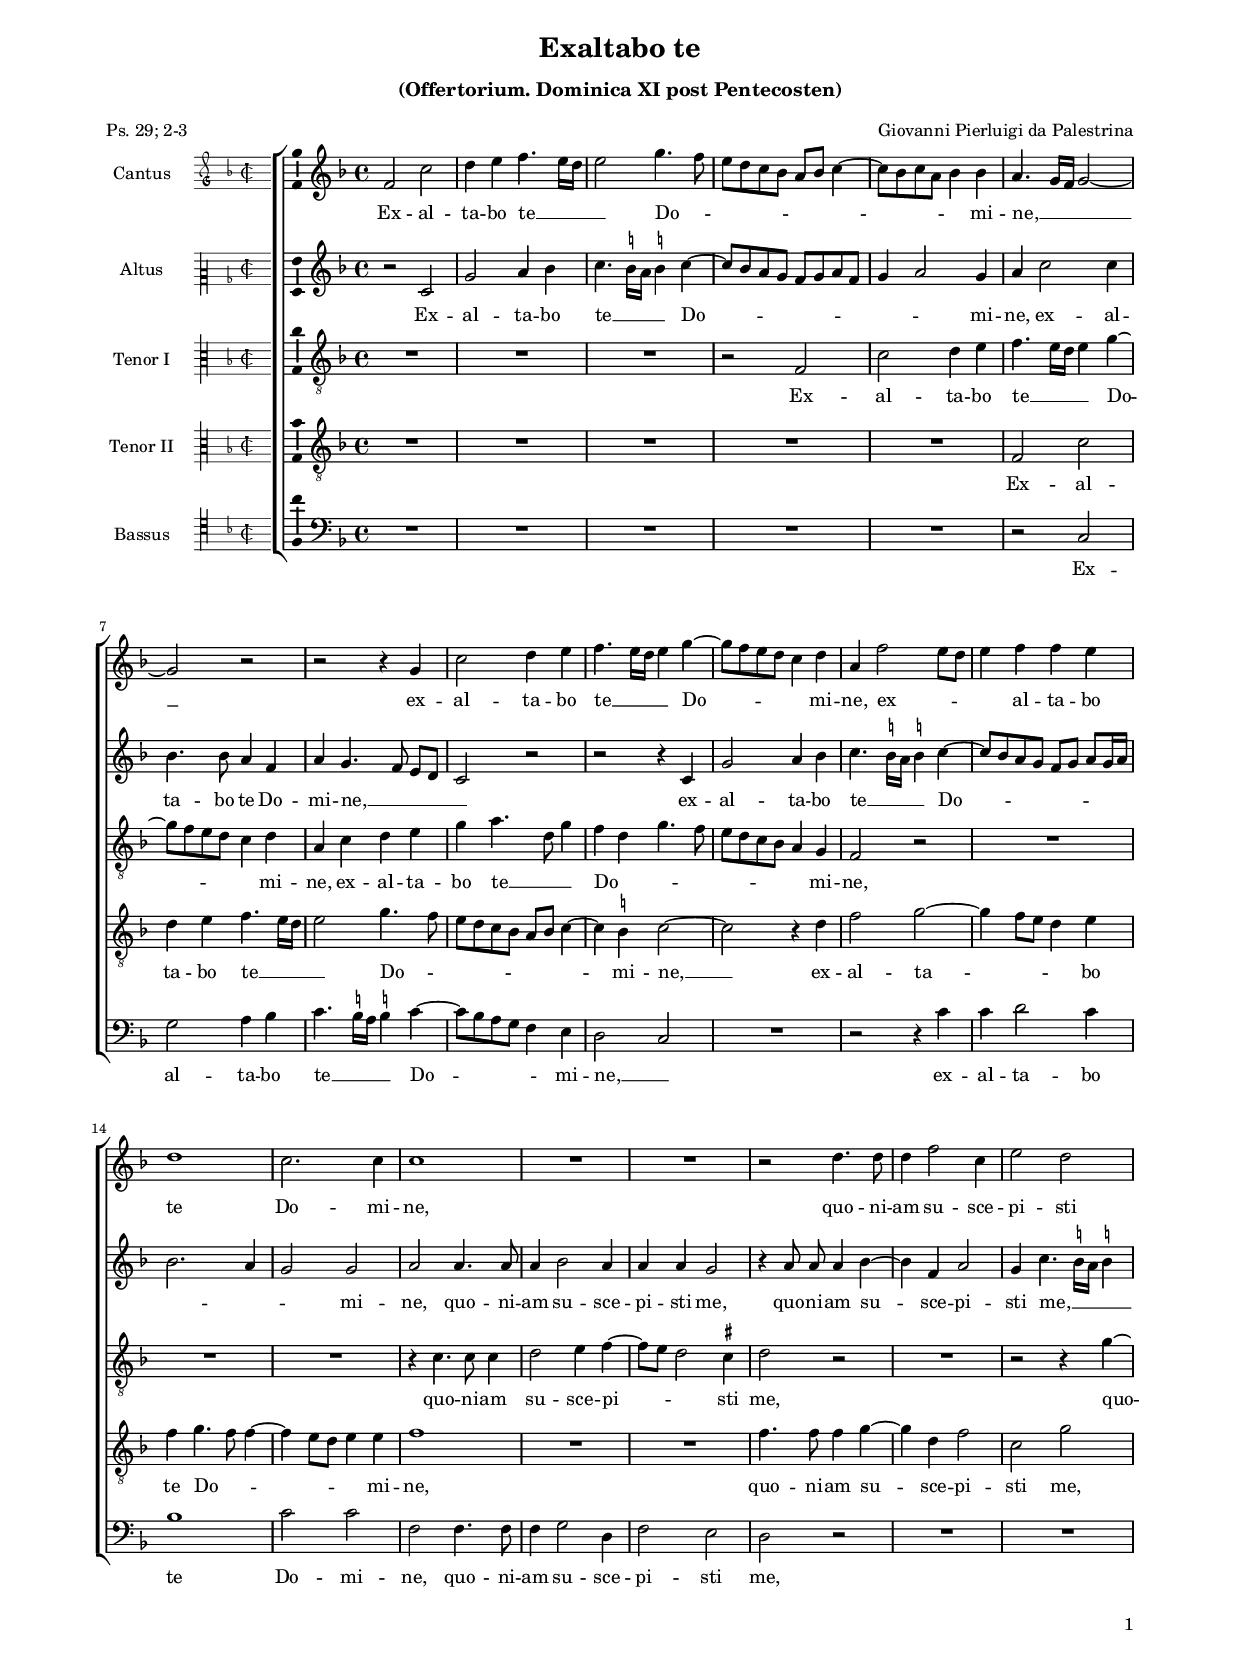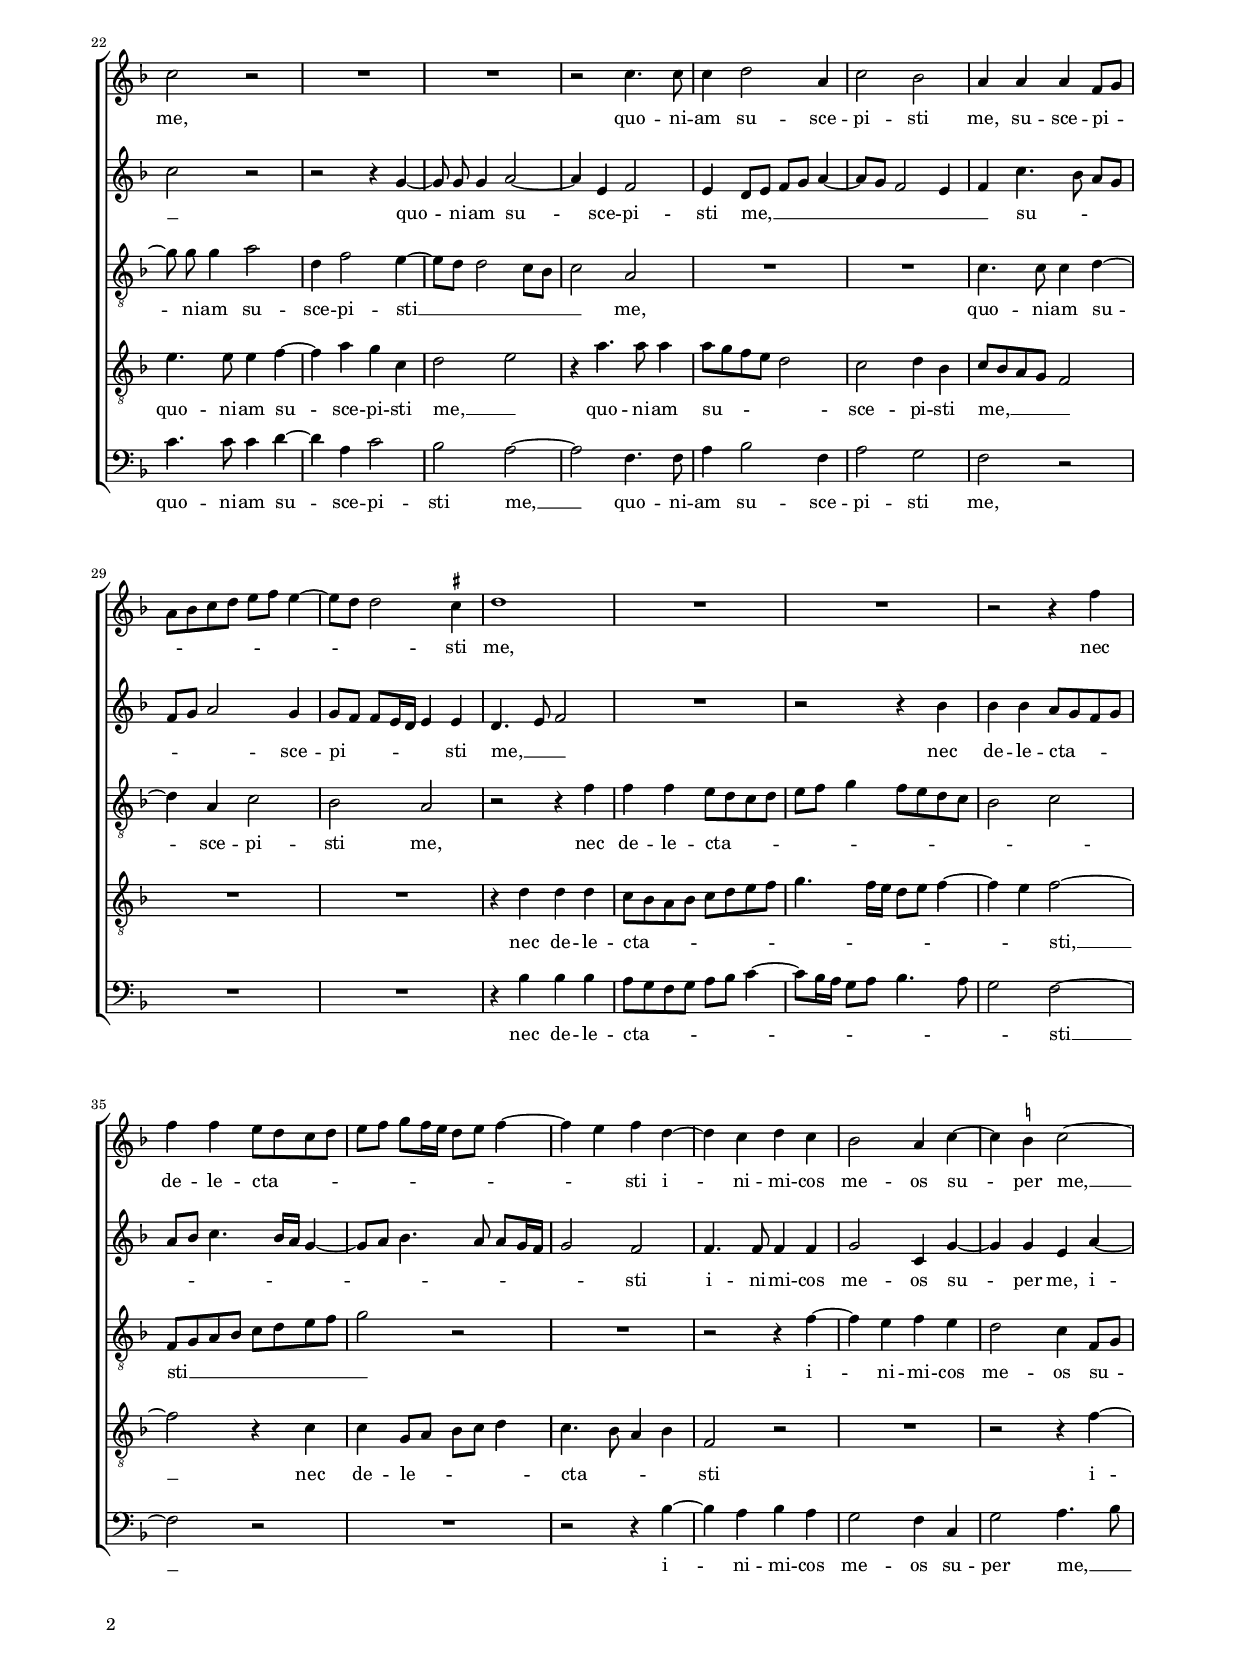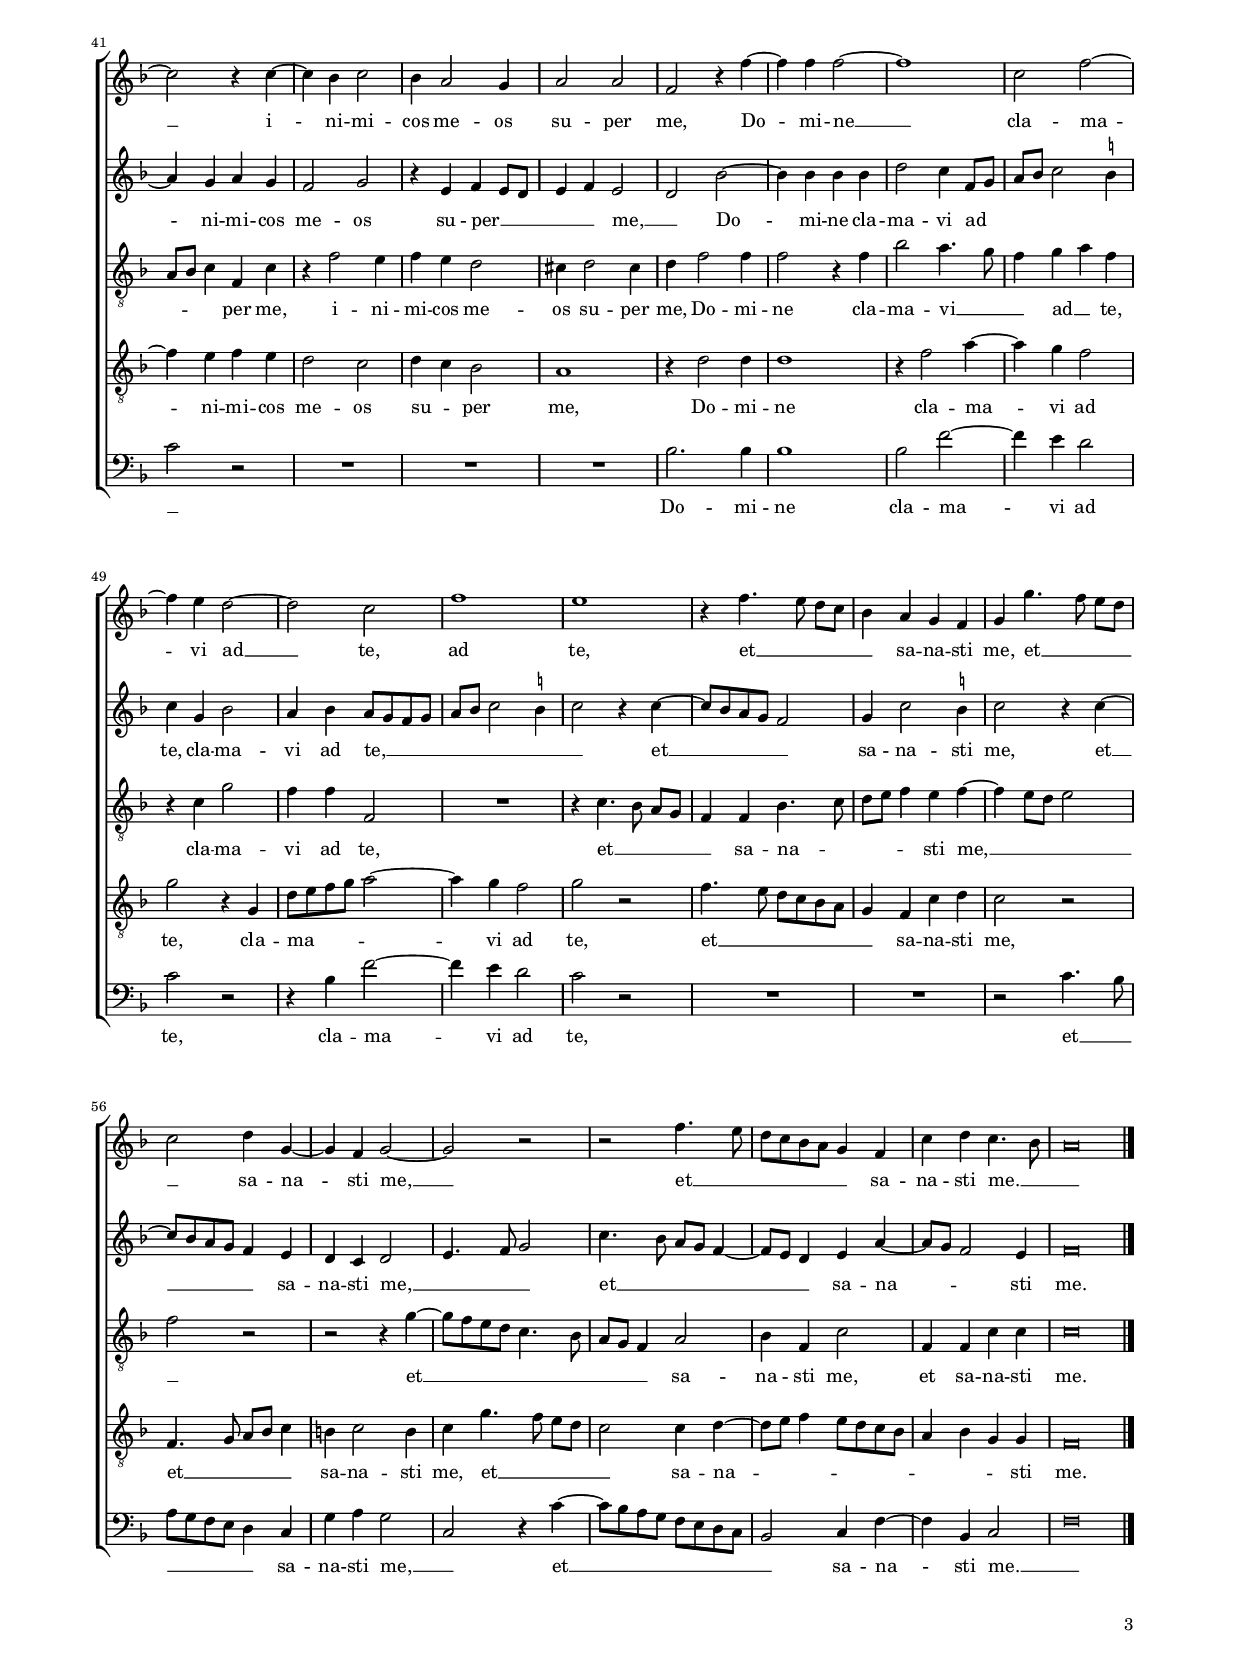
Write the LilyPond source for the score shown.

\header
{
  title="Exaltabo te"
  subtitle=\markup { \column { \vspace #0.5 "(Offertorium. Dominica XI post Pentecosten)" \transparent "x" } }
  poet="Ps. 29; 2-3"
  composer="Giovanni Pierluigi da Palestrina"
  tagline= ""
}

\version "2.24.1"
\language deutsch
#(set-global-staff-size 15)
% #(set-default-paper-size "letter")
#(ly:set-option 'point-and-click #f)




	ficta = { \once \set suggestAccidentals = ##t }

	forget = #(define-music-function (music) (ly:music?) #{
		\accidentalStyle forget
		$music
		\accidentalStyle default
		#})

    
\paper
	{
	top-margin = 1.6 \cm
	bottom-margin = 1 \cm
	left-margin = 1.8 \cm
	right-margin = 1.8 \cm
	ragged-bottom = ##f
	ragged-last-bottom = ##t
	print-page-number = ##f
	system-system-spacing = #'((basic-distance . 17) (minimum-distance . 14) (padding . 5) (strechability . 150))
	oddFooterMarkup=\markup   \fill-line { "" \fromproperty #'page:page-number-string }
	evenFooterMarkup=\markup  \fill-line { \fromproperty #'page:page-number-string "" }
	last-bottom-spacing = #'((basic-distance . 12) (minimum-distance . 7) (padding . 4))
	systems-per-page = 3
%   page-count = 3
%	min-systems-per-page = 3
%	print-all-headers = ##t
%	print-first-page-number = ##t
%	first-page-number = 1
	}

	
global = {
	\key f \major
	\time 4/4
	\set Score.tempoHideNote = ##t
	\tempo 4 = 100
	\skip 1*61
	\set Score.measureLength = #(ly:make-moment 2/1)
	\skip 1*2 \bar "|."
	}
    

incipitcantus = \relative c' {
    \time 2/2
    \clef "petrucci-g2"
    \key f \major
    }
    
incipitcantusVoice = <<
    \new MensuralVoice <<
        { s1 \noBreak }
        \incipitcantus
    >>
    >>
    
    
incipitaltus = \relative c' {
    \time 2/2
    \clef "petrucci-c2"
    \key f \major
    s4 \bar ""
    }
    
incipitaltusVoice = <<
    \new MensuralVoice <<
        { s1 \noBreak }
        \incipitaltus
    >>
    >>
    
incipittenor = \relative c' {
    \time 2/2
    \clef "petrucci-c3"
    \key f \major
    }
    
incipittenorVoice = <<
    \new MensuralVoice <<
        { s1 \noBreak }
        \incipittenor
    >>
    >>
    
incipitquintus = \relative c' {
    \time 2/2
    \clef "petrucci-c3"
    \key f \major
    }
    
incipitquintusVoice = <<
    \new MensuralVoice <<
        { s1 \noBreak }
        \incipitquintus
    >>
    >>
    
    
incipitbassus= \relative c {
    \time 2/2
    \clef "petrucci-c4"
    \key f \major
    }
    
incipitbassusVoice = <<
    \new MensuralVoice <<
        { s1 \noBreak }
        \incipitbassus
    >>
    >>


cantus =  \relative c''
	{
	f,2 c'
	d4 e f4. e16 d
	e2 g4. f8
	e8 d c b a b c4~
%5
	c8 b c a b4 b |
	a4. g16 f g2~
	g2 r
	r2 r4 g
	c2 d4 e
%10
	f4. e16 d e4 g~ |
	g8 f e d c4 d
	a4 f'2 e8 d
	e4 f f e
	d1
%15
	c2. c4 |
	c1
	R1
	R1
	r2 d4. d8
%20
	d4 f2 c4 |
	e2 d
	c2 r
	R1
	R1
%25
	r2 c4. c8 |
	c4 d2 a4
	c2 b
	a4 a a f8 g
	a8 b c d e f e4~
%30
	e8 d d2 \ficta cis4 |
	d1
	R1
	R1
	r2 r4 f
%35
	f4 f e8 d c d |
	e8 f g[ f16 e] d8 e f4~
	f4 e f d~
	d4 c d c
	b2 a4 c~
%40
	c4 \ficta h c2~ |
	c2 r4 c~
	c4 b c2
	b4 a2 g4
	a2 a
%45
	f2 r4 f'~ |
	f4 f f2~
	f1
	c2 f~
	f4 e d2~
%50
	d2 c |
	f1
	e1
	r4 f4. e8 d[ c]
	b4 a g f
%55
	g4 g'4. f8 e[ d] |
	c2 d4 g,~
	g4 f g2~
	g2 r
	r2 f'4. e8
%60
	d8 c b a g4 f |
	c'4 d c4. b8
	a\breve |
	}


altus =  \relative c'
	{
	r2 c
	g'2 a4 b
	c4. \stemDown \ficta h16 a \stemNeutral \ficta h!4 c~
	c8 b a g f g a f
%5
	g4 a2 g4 |
	a4 c2 c4
	b4. b8 a4 f
	a4 g4. f8 e[ d]
	c2 r
%10
	r2 r4 c |
	g'2 a4 b
	c4. \stemDown \ficta h16 a \stemNeutral \ficta h!4 c~
	c8 b a g f g a[ g16 a]
	b2. a4
%15
	g2 g |
	a2 a4. a8
	a4 b2 a4
	a4 a g2
	r4 \autoBeamOff a8 a \autoBeamOn a4 b~
%20
	b4 f a2 |
	g4 c4. \stemDown \ficta h16 a \stemNeutral \ficta h!4
	c2 r
	r2 r4 g~
	\autoBeamOff g8 g \autoBeamOn g4 a2~
%25
	a4 e f2 |
	e4 d8 e f g a4~
	a8 g f2 e4
	f4 c'4. b8 a[ g]
	f8 g a2 g4
%30
	g8 f f[ e16 d] e4 e |
	d4. e8 f2
	R1
	r2 r4 b
	b4 b a8 g f g
%35
	a8 b c4. b16 a g4~ |
	g8 a b4. a8 a[ g16 f]
	g2 f
	f4. f8 f4 f
	g2 c,4 g'~
%40
	g4 g e a~ |
	a4 g a g
	f2 g
	r4 e f e8 d
	e4 f e2
%45
	d2 b'~ |
	b4 b b b
	d2 c4 f,8 g
	a8 b c2 \ficta h4
	c4 g b2
%50
	a4 b a8 g f g |
	a8 b c2 \ficta h4
	c2 r4 c~
	c8 b a g f2
	g4 c2 \ficta h4
%55
	c2 r4 c~ |
	c8 b a g f4 e
	d4 c d2
	e4. f8 g2
	c4. b8 a g f4~
%60
	f8 e d4 e a~ |
	a8 g f2 e4
	f\breve |
	}


tenor =  \relative c'
	{
	R1
	R1
	R1
	r2 f,
%5
	c'2 d4 e |
	f4. e16 d e4 g~
	g8 f e d c4 d
	a4 c d e
	g4 a4. d,8 g4
%10
	f4 d g4. f8 |
	e8 d c b a4 g
	f2 r
	R1
	R1
%15
	R1 |
	r4 c'4. c8 c4
	d2 e4 f~
	f8 e d2 \ficta cis4
	d2 r
%20
	R1 |
	r2 r4 g~
	\autoBeamOff g8 g \autoBeamOn g4 a2
	d,4 f2 e4~
	e8 d d2 c8 b
%25
	c2 a |
	R1
	R1
	c4. c8 c4 d~
	d4 a c2
%30
	b2 a |
	r2 r4 f'
	f4 f e8 d c d
	e8 f g4 f8 e d c
	b2 c
%35
	f,8 g a b c d e f |
	g2 r
	R1
	r2 r4 f~
	f4 e f e
%40
	d2 c4 f,8 g |
	a8 b c4 f, c'
	r4 f2 e4
	f4 e d2
	cis4 d2 cis4
%45
	d4 f2 f4 |
	f2 r4 f
	b2 a4. g8
	f4 g a f
	r4 c g'2
%50
	f4 f f,2 |
	R1
	r4 c'4. b8 a[ g]
	f4 f b4. c8
	d8 e f4 e f~
%55
	f4 e8 d e2 |
	f2 r
	r2 r4 g~
	g8 f e d c4. b8
	a8 g f4 a2
%60
	b4 f c'2 |
	f,4 f c' c
	c\breve |
	}


quintus  =  \relative c'
	{
	R1
	R1
	R1
	R1
%5
	R1 |
	f,2 c'
	d4 e f4. e16 d
	e2 g4. f8
	e8 d c b a b c4~
%10
	c4 \ficta h c2~ |
	c2 r4 d
	f2 g~
	g4 f8 e d4 e
	f4 g4. f8 f4~
%15
	f4 e8 d e4 e |
	f1
	R1
	R1
	f4. f8 f4 g~
%20
	g4 d f2 |
	c2 g'
	e4. e8 e4 f~
	f4 a g c,
	d2 e
%25
	r4 a4. a8 a4 |
	a8 g f e d2
	c2 d4 b
	c8 b a g f2
	R1
%30
	R1 |
	r4 d' d d
	c8 b a b c d e f
	g4. f16 e d8 e f4~
	f4 e f2~
%35
	f2 r4 c |
	c4 g8 a b c d4
	c4. b8 a4 b
	f2 r
	R1
%40
	r2 r4 f'~ |
	f4 e f e
	d2 c
	d4 c b2
	a1
%45
	r4 d2 d4 |
	d1
	r4 f2 a4~
	a4 g f2
	g2 r4 g,
%50
	d'8 e f g a2~ |
	a4 g f2
	g2 r
	f4. e8 d c b a
	g4 f c' d
%55
	c2 r |
	f,4. g8 a b c4
	h4 c2 h4
	c4 g'4. f8 e[ d]
	c2 c4 d~
%60
	d8 e f4 e8 d c b |
	a4 b g g
	f\breve |
	}


bassus  =  \relative c
	{
	R1
	R1
	R1
	R1
%5
	R1 |
	r2 c
	g'2 a4 b
	c4. \ficta h16 a \ficta h!4 c~
	c8 b a g f4 e
%10
	d2 c |
	R1
	r2 r4 c'
	c4 d2 c4
	b1
%15
	c2 c |
	f,2 f4. f8
	f4 g2 d4
	f2 e
	d2 r
%20
	R1 |
	R1
	c'4. c8 c4 d~
	d4 a c2
	b2 a~
%25
	a2 f4. f8 |
	a4 b2 f4
	a2 g
	f2 r
	R1
%30
	R1 |
	r4 b b b
	a8 g f g a b c4~
	c8 b16 a g8[ a] b4. a8
	g2 f~
%35
	f2 r |
	R1
	r2 r4 b~
	b4 a b a
	g2 f4 c
%40
	g'2 a4. b8 |
	c2 r
	R1
	R1
	R1
%45
	b2. b4 |
	b1
	b2 f'~
	f4 e d2
	c2 r
%50
	r4 b f'2~ |
	f4 e d2
	c2 r
	R1
	R1
%55
	r2 c4. b8 |
	a8 g f e d4 c
	g'4 a g2
	c,2 r4 c'~
	c8 b a g f8 e d c
%60
	b2 c4 f~ |
	f4 b, c2
	f\breve |
	}


lyricscantus = \lyricmode {
    Ex -- al -- ta -- bo te __ _ _ _ Do -- _ _ _ _ _ _ _ _ _ _ _ _ mi -- ne, __ _ _ _
    ex -- al -- ta -- bo te __ _ _ _ Do -- _ _ _ _ mi -- ne,
    ex -- _ _ _ al -- ta -- bo te Do -- mi -- ne,
    quo -- ni -- am su -- sce -- pi -- sti me,
    quo -- ni -- am su -- sce -- pi -- sti me,
    su -- sce -- pi -- _ _ _ _ _ _ _ _ _ _ sti me,
    nec de -- le -- cta -- _ _ _ _ _ _ _ _ _ _ _ _ sti i -- ni -- mi -- cos me -- os su -- per me, __
    i -- ni -- mi -- cos me -- os su -- per me,
    Do -- mi -- ne __ cla -- ma -- vi ad __ te,
    ad te,
    et __ _ _ _ _ sa -- na -- sti me,
    et __ _ _ _ _ sa -- na -- sti me, __ 
    et __ _ _ _ _ _ _ sa -- na -- sti me. __ _ _
	}


lyricsaltus = \lyricmode {
    Ex -- al -- ta -- bo te __ _ _ _ Do -- _ _ _ _ _ _ _ _ _ mi -- ne,
    ex -- al -- ta -- bo te Do -- mi -- ne, __ _ _ _ _
    ex -- al -- ta -- bo te __ _ _ _ Do -- _ _ _ _ _ _ _ _ _ _ _ mi -- ne,
    quo -- ni -- am su -- sce -- pi -- sti me,
    quo -- ni -- am su -- sce -- pi -- sti me, __ _ _ _ _
    quo -- ni -- am su -- sce -- pi -- sti me, __ _ _ _ _ _ _ _ _
    su -- _ _ _ _ _ _ sce -- pi -- _ _ _ _ _ sti me, __ _ _
    nec de -- le -- cta -- _ _ _ _ _ _ _ _ _ _ _ _ _ _ _ _ sti i -- ni -- mi -- cos me -- os su -- per me,
    i -- ni -- mi -- cos me -- os su -- per __ _ _ _ _ me, __ _
    Do -- mi -- ne cla -- ma -- vi ad _ _ _ _ _ te,
    cla -- ma -- vi ad te, __ _ _ _ _ _ _ _ _
    et __ _ _ _ _ sa -- na -- sti me,
    et __ _ _ _ _ sa -- na -- sti me, __ _ _ _ 
    et __ _ _ _ _ _ _ sa -- na -- _ _ sti me.
	}


lyricstenor = \lyricmode {
    Ex -- al -- ta -- bo te __ _ _ _ Do -- _ _ _ _ mi -- ne,
    ex -- al -- ta -- bo te __ _ _ Do -- _ _ _ _ _ _ _ _ mi -- ne,
    quo -- ni -- am su -- sce -- pi -- _ _ sti me,
    quo -- ni -- am su -- sce -- pi -- sti __ _ _ _ _ _ me,
    quo -- ni -- am su -- sce -- pi -- sti me,
    nec de -- le -- cta -- _ _ _ _ _ _ _ _ _ _ _ _ sti __ _ _ _ _ _ _ _ _ 
    i -- ni -- mi -- cos me -- os su -- _ _ _ _ per me,
    i -- ni -- mi -- cos me -- os su -- per me,
    Do -- mi -- ne cla -- ma -- vi __ _ _ ad __ _ te,
    cla -- ma -- vi ad te,
    et __ _ _ _ _ sa -- na -- _ _ _ _ sti me, __ _ _ _ _
    et __ _ _ _ _ _ _ _ _ sa -- na -- sti me,
    et sa -- na -- sti me.
	}


lyricsquintus = \lyricmode {
    Ex -- al -- ta -- bo te __ _ _ _ Do -- _ _ _ _ _ _ _ _ mi -- ne, __
    ex -- al -- ta -- _ _ _ bo te Do -- _ _ _ _ _ mi -- ne,
    quo -- ni -- am su -- sce -- pi -- sti me,
    quo -- ni -- am su -- sce -- pi -- sti me, __ _
    quo -- ni -- am su -- _ _ _ _ sce -- pi -- sti me, __ _ _ _ _
    nec de -- le -- cta -- _ _ _ _ _ _ _ _ _ _ _ _ _ _ sti, __ 
    nec de -- le -- _ _ _ _ cta -- _ _ _ sti
    i -- ni -- mi -- cos me -- os su -- _ per me,
    Do -- mi -- ne cla -- ma -- vi ad te,
    cla -- ma -- _ _ _ _ vi ad te,
    et __ _ _ _ _ _ _ sa -- na -- sti me,
    et __ _ _ _ _ sa -- na -- sti me,
    et __ _ _ _ _ sa -- na -- _ _ _ _ _ _ _ _ _ sti me.
	}


lyricsbassus = \lyricmode {
    Ex -- al -- ta -- bo te __ _ _ _ Do -- _ _ _ _ mi -- ne, __ _
    ex -- al -- ta -- bo te Do -- mi -- ne,
    quo -- ni -- am su -- sce -- pi -- sti me,
    quo -- ni -- am su -- sce -- pi -- sti me, __
    quo -- ni -- am su -- sce -- pi -- sti me,
    nec de -- le -- cta -- _ _ _ _ _ _ _ _ _ _ _ _ _ sti __ i -- ni -- mi -- cos me -- os su -- per me, __ _ _
    Do -- mi -- ne cla -- ma -- vi ad te,
    cla -- ma -- vi ad te,
    et __ _ _ _ _ _ _ sa -- na -- sti me, __ _
    et __ _ _ _ _ _ _ _ _ sa -- na -- sti me. __ _
	}


\score
{  
    \transpose c c {
	\new ChoirStaff \with { \override StaffGrouper.staff-staff-spacing.basic-distance = #12 }
	<<

	\new Staff << \global
	\new Voice="v1" {
		\set Staff.instrumentName="Cantus"
        \incipit \incipitcantusVoice
%		\set Staff.instrumentName= "S"
		\set Staff.midiInstrument = "reed organ"
		\clef violin
		\cantus }
	\new Lyrics \lyricsto "v1" {\lyricscantus }
	>>


	\new Staff << \global
	\new Voice="v2" {
		\set Staff.instrumentName="Altus"
        \incipit \incipitaltusVoice
%		\set Staff.instrumentName= "A"
		\set Staff.midiInstrument = "reed organ"
		\clef violin % "G_8"
		\altus}
	\new Lyrics \lyricsto "v2" {\lyricsaltus }
	>>


	\new Staff << \global
	\new Voice="v3" {
		\set Staff.instrumentName="Tenor I"
        \incipit \incipittenorVoice
%		\set Staff.instrumentName= "T"
		\set Staff.midiInstrument = "reed organ"
		\clef "G_8"
		\tenor }
	\new Lyrics \lyricsto "v3" {\lyricstenor }
	>>


	\new Staff << \global
	\new Voice="v5" {
		\set Staff.instrumentName="Tenor II"
        \incipit \incipitquintusVoice
%		\set Staff.instrumentName= "Q"
		\set Staff.midiInstrument = "reed organ"
		\clef "G_8"
		\quintus}
	\new Lyrics \lyricsto "v5" {\lyricsquintus }
	>>


	\new Staff << \global
	\new Voice="v4" {
		\set Staff.instrumentName="Bassus"
        \incipit \incipitbassusVoice
%		\set Staff.instrumentName= "B"
		\set Staff.midiInstrument = "reed organ"
		\clef bass 
		\bassus }
	\new Lyrics \lyricsto "v4" {\lyricsbassus}
	>>

	>>
	} % transpose

	\layout
	{
	indent = 3\cm
    incipit-width = 1.3 \cm
	\context { \Lyrics \override VerticalAxisGroup.nonstaff-relatedstaff-spacing.padding = #1.4 }
%	\context { \Lyrics \override LyricText.font-size = #1 }
	\context { \Staff \override TimeSignature.break-visibility = #end-of-line-invisible }
	\context { \Staff \consists "Ambitus_engraver" }
%	\context { \Voice \override Slur.transparent = ##t }
	\context { \Score \override BarNumber.padding = #2 }
	\context { \Voice \override NoteHead.style = #'baroque }
	}

\midi
	{    	
	}

}


% EOF
